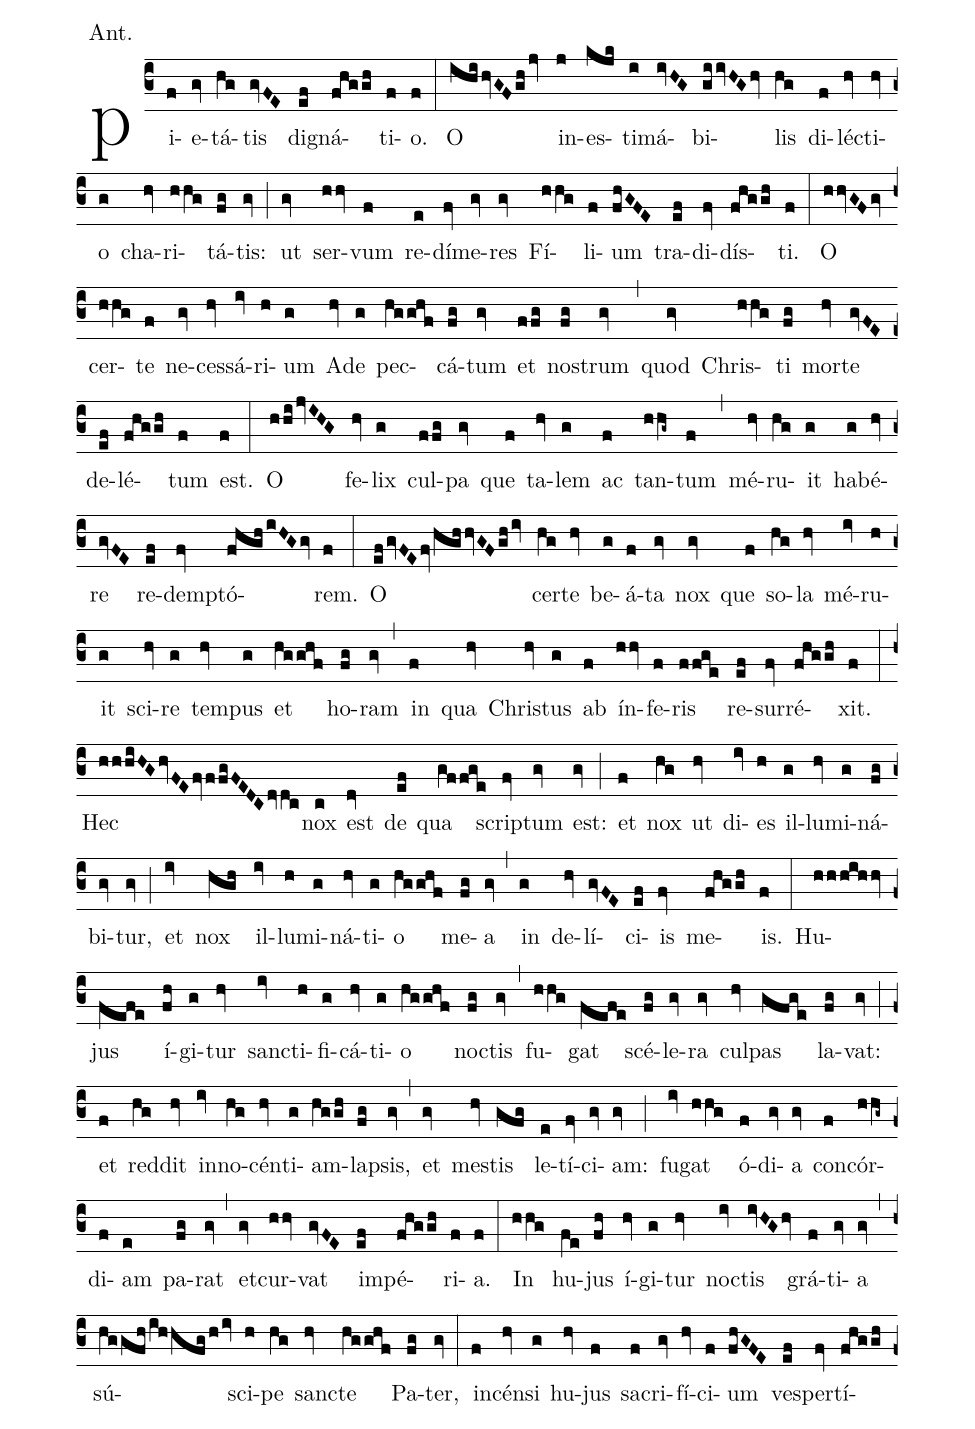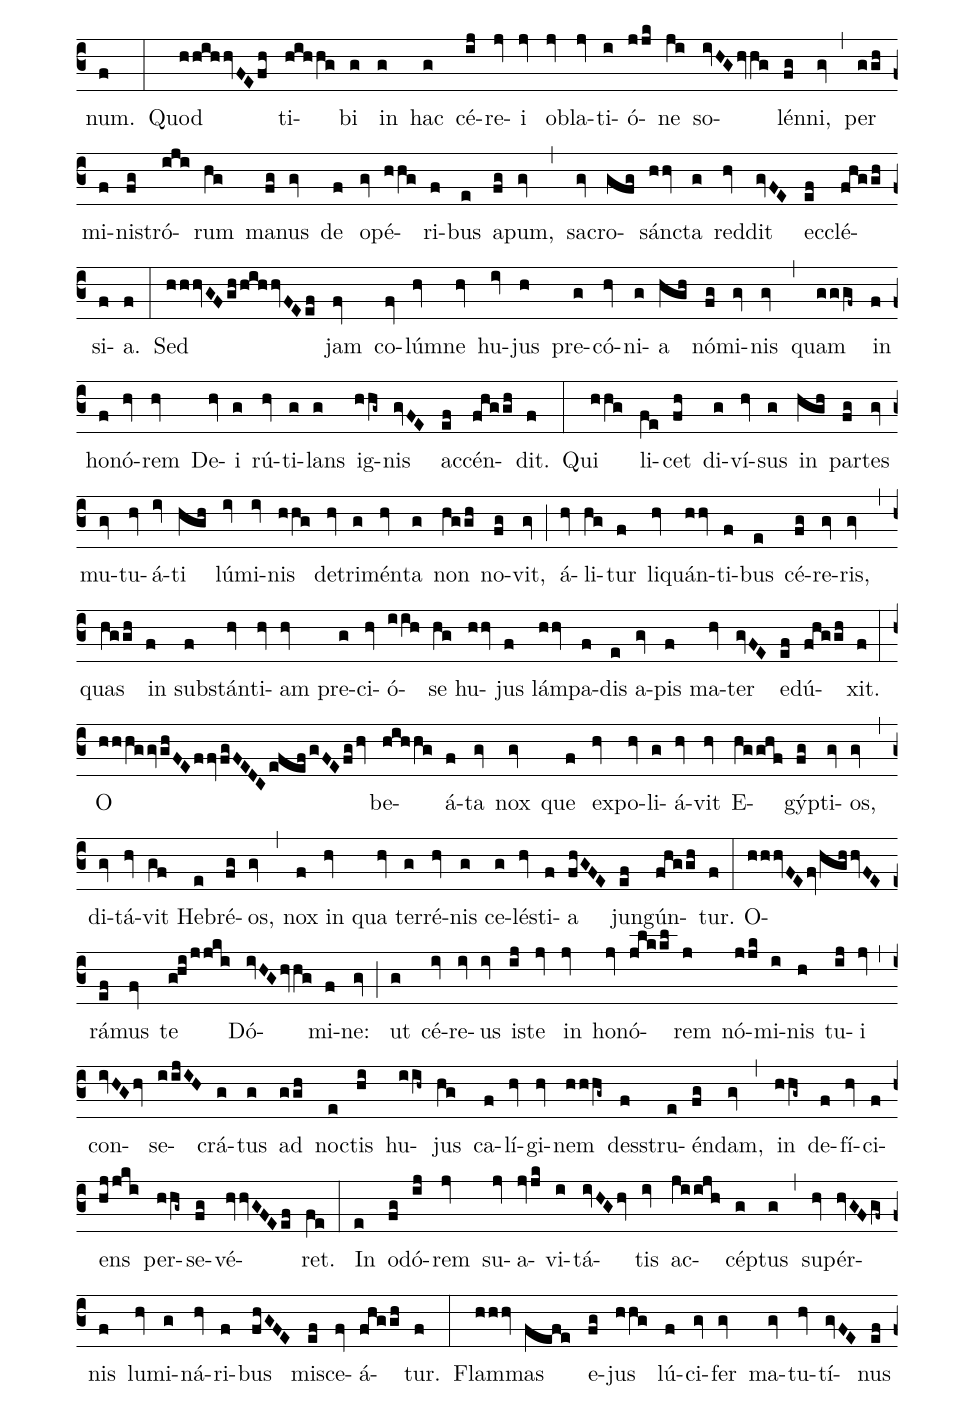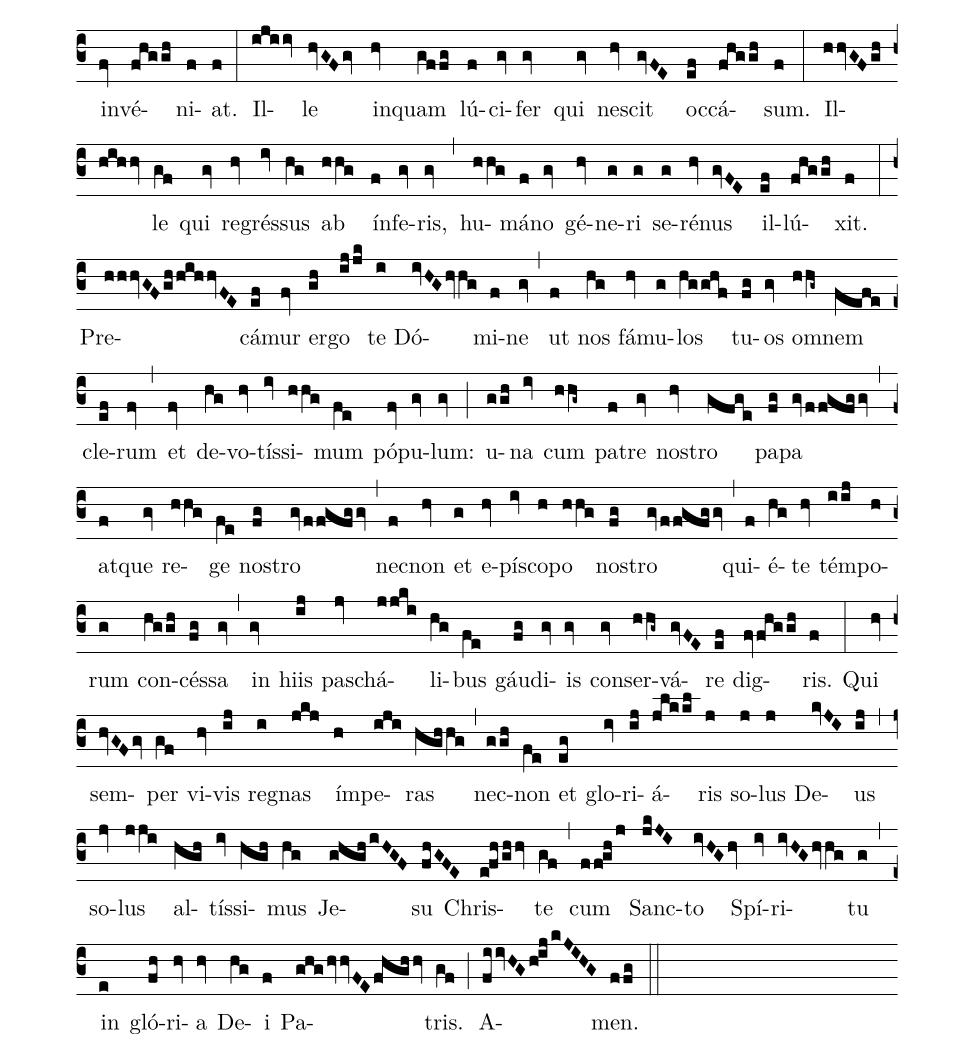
annotation: Ant.;
%%
(c3)
pi(f)e(gv)tá(hg)tis(gvFE) dig(ef)ná(fhggh)ti(f)o.(f) (:)
O(ihihvGFghjv) in(j)es(kjk)ti(i)má(ivHG)bi(giivHGhv)lis(hg) di(f)léc(hv)ti(hv)o(g) cha(hv)ri(hhg)tá(fg)tis:(gv) (;)
ut(gv) ser(hhv)vum(f) re(e)dí(fv)me(gv)res(gv) Fí(hhg)li(f)um(fhGFE) tra(ef)di(fv)dís(fhggh)ti.(f) (:)
O(hhvGFgv) cer(hhg)te(f) ne(gv)ces(hv)sá(iv)ri(h)um(g) A(hv)de(g) pec(hgghf)cá(fg)tum(gv) et(ffg) nos(fg)trum(gv) (,)
quod(gv) Chris(hhg)ti(fg) mor(hv)te(gvFE) de(ef)lé(fhggh)tum(f) est.(f) (:)
O(hhijvIHG) fe(hv)lix(g) cul(ffg)pa(gv) que(f) ta(hv)lem(g) ac(f) tan(hhg~)tum(f) (,)
mé(hv)ru(hg)it(g) ha(g)bé(hv)re(gvFE) re(ef)demp(fv)tó(fhghiHGgv)rem.(f) (:)
O(efgvFEfvhghhvGFghiv) cer(hg)te(hv) be(g)á(f)ta(gv) nox(gv) que(f) so(hg)la(hv) mé(iv)ru(h)it(g) sci(hv)re(g) tem(hv)pus(g) et(hgghf) ho(fg)ram(gv) (,)
in(f) qua(hv) Chris(hv)tus(g) ab(f) ín(hhv)fe(f)ris(ffge) re(ef)sur(fv)ré(fhggh)xit.(f) (:)
Hec(hhhiHGhvFEfvffgFEDCdvdc) nox(c) est(dv) de(ef) qua(gffge) scrip(fv)tum(gv) est:(gv) (;)
et(f) nox(hg) ut(hv) di(iv)es(h) il(g)lu(hv)mi(g)ná(fg)bi(gv)tur,(gv) (;)
et(iv) nox(hgh) il(iv)lu(h)mi(g)ná(hv)ti(g)o(hgghf) me(fg)a(gv) (,)
in(g) de(hv)lí(gvFE)ci(ef)is(fv) me(fhggh)is.(f) (:)
Hu(hhhihhv)jus(fefe) í(fh)gi(g)tur(hv) sanc(iv)ti(h)fi(g)cá(hv)ti(g)o(hgghf) noc(fg)tis(gv) (,)
fu(hhg)gat(fefe) scé(fg)le(gv)ra(gv) cul(hv)pas(gfge) la(fg)vat:(gv) (;)
et(f) red(hg)dit(hv) in(iv)no(hg)cén(hv)ti(g)am(hggh)lap(fg)sis,(gv) (,)
et(gv) mes(hv)tis(gfg) le(e)tí(fv)ci(gv)am:(gv) (;)
fu(iv)gat(hhg) ó(f)di(gv)a(gv) con(f)cór(hhg~)di(f)am(e) pa(fg)rat(gv) (,)
et(gv)cur(hhv)vat(gvFE) im(ef)pé(fhggh)ri(f)a.(f) (:)
In(hhg) hu(fe)jus(fh) í(hv)gi(g)tur(hv) noc(iv)tis(ivHGhv) grá(f)ti(gv)a(gv) (,)
sú(hggfhihhfghiv)sci(h)pe(hg) sanc(hv)te(hgghf) Pa(fg)ter,(gv) (:)
in(f)cén(hv)si(g) hu(hv)jus(f) sa(f)cri(gv)fí(hv)ci(f)um(fhGFE) ves(ef)per(fv)tí(fhggh)num.(f) (:)
Quod(hhihhvFEfh) ti(hihhg)bi(g) in(g) hac(g) cé(ij)re(jv)i(jv) ob(jv)la(jv)ti(i)ó(jjk)ne(ji) so(ivHGhvhg)lén(fg)ni,(gv) (,)
per(ggh) mi(f)ni(fg)stró(iji)rum(hg) ma(fg)nus(gv) de(f) o(gv)pé(hhg)ri(f)bus(e) a(fg)pum,(gv) (,)
sa(gv)cro(gfg)sánc(hhv)ta(g) red(hv)dit(gvFE) ec(ef)clé(fhggh)si(f)a.(f) (:)
Sed(hhhvGFghhihhvFEef) jam(fv) co(fv)lúm(hv)ne(hv) hu(iv)jus(h) pre(g)có(hv)ni(g)a(hgh) nó(fg)mi(gv)nis(gv) (,)
quam(gggf~) in(f) ho(f)nó(hv)rem(hv) De(hv)i(g) rú(hv)ti(g)lans(g) ig(hhg~)nis(gvFE) ac(ef)cén(fhggh)dit.(f) (:)
Qui(hhg) li(fe)cet(fh) di(g)ví(hv)sus(g) in(hgh) par(fg)tes(gv) mu(gv)tu(hv)á(iv)ti(hgh) lú(iv)mi(iv)nis(hhg) de(hv)tri(g)mén(hv)ta(g) non(hggh) no(fg)vit,(gv) (;)
á(hv)li(hg)tur(f) li(hv)quán(hhv)ti(f)bus(e) cé(fg)re(gv)ris,(gv) (,)
quas(hggh) in(f) sub(f)stán(hv)ti(hv)am(hv) pre(g)ci(hv)ó(iih)se(hg) hu(hhv)jus(f) lám(hhv)pa(f)dis(e) a(gv)pis(f) ma(hv)ter(gvFE) e(ef)dú(fhggh)xit.(f) (:)
O(hhhggvghFEffvfgFEDCefefgFEfghv) be(hihhg)á(f)ta(gv) nox(gv) que(f) ex(hv)po(hv)li(g)á(hv)vit(hv) E(hgghf)gýp(fg)ti(gv)os,(gv) (,)
di(gv)tá(hv)vit(gf) He(e)bré(fg)os,(gv) (,)
nox(f) in(hv) qua(hv) ter(g)ré(hv)nis(g) ce(g)lés(hv)ti(f)a(fhGFE) jun(ef)gún(fhggh)tur.(f) (:)
O(hhhvFEfvhghhvFE)rá(ef)mus(fv) te(ghijjki) Dó(ivHGhvhg)mi(f)ne:(gv) (;)
ut(g) cé(iv)re(iv)us(iv) is(ij)te(jv) in(jv) ho(jv)nó(jlkkl)rem(j) nó(jjk)mi(i)nis(h) tu(ij)i(jv) (,)
con(ivHGhv)se(iijIH)crá(g)tus(g) ad(ggh) noc(e)tis(hi) hu(iih~)jus(hg) ca(f)lí(hv)gi(hv)nem(hhhg~) des(f)stru(e)én(fg)dam,(gv) (,)
in(hhg~) de(f)fí(hv)ci(f)ens(hjjki) per(hhg~)se(fg)vé(hvhvGFEef)ret.(fe) (:)
In(e) o(fg)dó(ij)rem(jv) su(jv)a(jvjk)vi(i)tá(ivHGhv)tis(iv) ac(jiijh)cép(g)tus(g) (,)
su(hv)pér(hvGFgf~)nis(f) lu(hv)mi(g)ná(hv)ri(f)bus(fhGFE) mis(ef)ce(fv)á(fhggh)tur.(f) (:)
Flam(hhhv)mas(fefe) e(fg)jus(hhg) lú(f)ci(gv)fer(gv) ma(gv)tu(hv)tí(gvFE)nus(ef) in(fv)vé(fhggh)ni(f)at.(f) (:)
Il(ijiiv)le(hvGFgv) in(hv)quam(gffg) lú(f)ci(gv)fer(gv) qui(gv) nes(hv)cit(gvFE) oc(ef)cá(fhggh)sum.(f) (:)
Il(hhvGFghhihhv)le(gf) qui(gv) re(hv)grés(iv)sus(hg) ab(hhg) ín(f)fe(gv)ris,(gv) (,)
hu(hhg)má(f)no(gv) gé(hv)ne(g)ri(g) se(g)ré(hv)nus(gvFE) il(ef)lú(fhggh)xit.(f) (:)
Pre(hhhvGFghhihhvFE)cá(ef)mur(fv) er(gh)go(ijjk) te(i) Dó(ivHGhvhg)mi(f)ne(gv) (,)
ut(f) nos(hg) fá(hv)mu(g)los(hgghf) tu(fg)os(gv) om(hhg~)nem(fefe) cle(ef)rum(fv) (,)
et(fv) de(hg)vo(hv)tís(iv)si(hhg)mum(fe) pó(fv)pu(gv)lum:(gv) (;)
u(ggh)na(iv) cum(hhg~) pa(f)tre(gv) nos(hv)tro(gfge) pa(fg)pa(gvffgfggv) (,)
at(f)que(gv) re(hhg)ge(fe) nos(fg)tro(gvffgfggv) (,)
nec(f)non(hv) et(g) e(hv)pís(iv)co(h)po(hhg) nos(fg)tro(gvffgfggv) (,)
qui(f)é(hg)te(hv) tém(iij)po(h)rum(g) con(hggh)cés(fg)sa(gv) (,)
in(gv) hiis(ij) pas(jv)chá(jjki)li(hg)bus(fe) gáu(fg)di(gv)is(gv) con(gv)ser(hhg~)vá(gvFE)re(ef) dig(fvfhggh)ris.(f) (:)
Qui(hv) sem(hvGFgv)per(gf) vi(hv)vis(ij) reg(i)nas(jkj) ím(h)pe(iji)ras(hghhg) (,)
nec(ggh)non(fe) et(eg) glo(iv)ri(ij)á(jlkkl)ris(j) so(j)lus(j) De(kvJI)us(ij) (,)
so(jv)lus(jji) al(hgh)tís(iv)si(hgh)mus(hg) Je(ghghiHGF)su(fhGFE) Chris(efhghhv)te(gf) (,)
cum(ffghj) Sanc(jkJI)to(ivHGhv) Spí(iv)ri(ivHGhvhg)tu(g) (,)
in(e) gló(fh)ri(hv)a(hv) De(hg)i(f) Pa(ghghvhvFEfhghhv)tris.(gf) (;)
A(fiivHGhijkJIHG)men.(ffg) (::)
